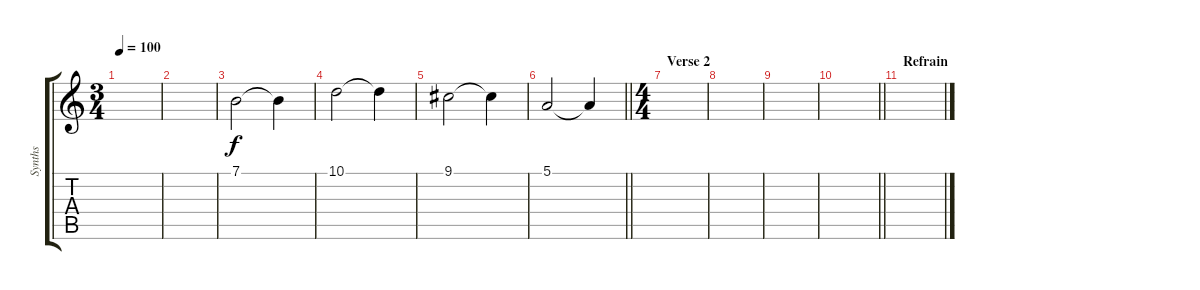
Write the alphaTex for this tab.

\track ("Synths" "Synths") {instrument synthstrings1}
\staff {score tabs}
\tuning (E4 B3 G3 D3 A2 D2) {hide}
\ts (3 4)
\tempo 100
\clef g2
\ks c
|
|
7.1.2 7.1{t}.4 |
10.1.2 10.1{t}.4 |
9.1.2 9.1{t}.4 |
\barLineRight lightlight
5.1.2 5.1{t}.4 |
\ts (4 4)
\section ("" "Verse 2")
|
|
|
\barLineRight lightlight
|
\section ("" "Refrain")
